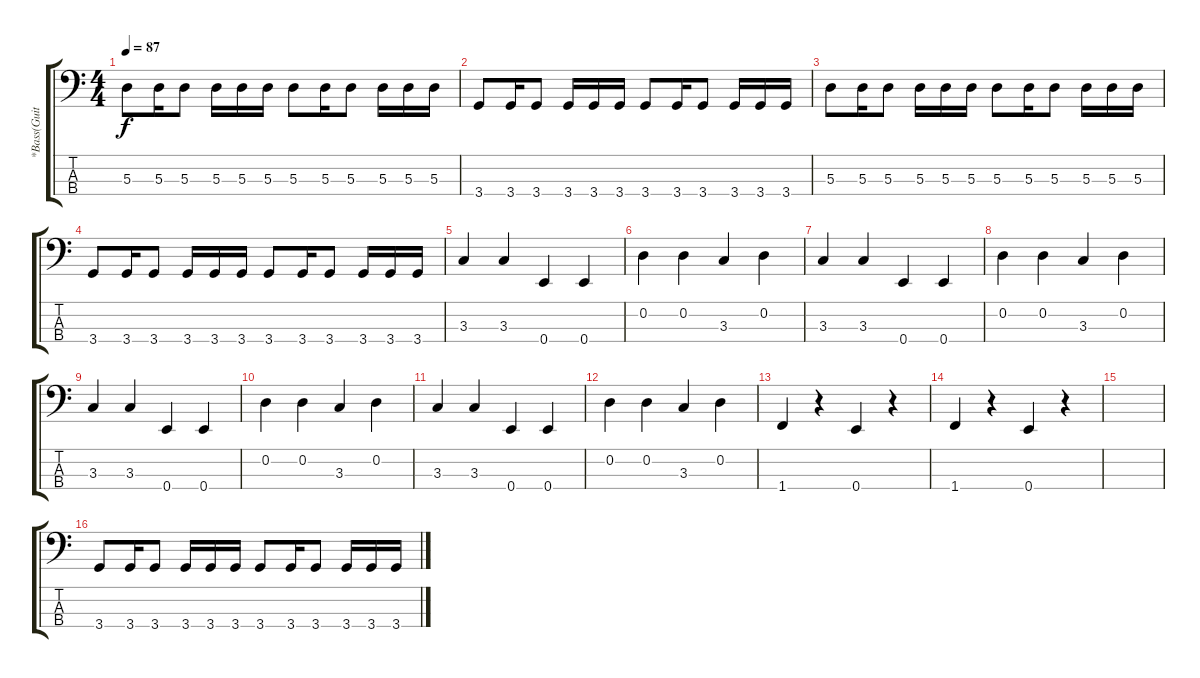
\track ("*Bass(Guitar_bass)" "*Bass(Guit") {instrument electricbassfinger}
\staff {score tabs}
\tuning (G2 D2 A1 E1) {hide}
\ts (4 4)
\tempo 87
\clef f4
\ks c
5.3.8{dy f} 5.3.16 5.3.8 5.3.16 5.3.16 5.3.16 5.3.8 5.3.16 5.3.8 5.3.16 5.3.16 5.3.16 |
3.4.8 3.4.16 3.4.8 3.4.16 3.4.16 3.4.16 3.4.8 3.4.16 3.4.8 3.4.16 3.4.16 3.4.16 |
5.3.8 5.3.16 5.3.8 5.3.16 5.3.16 5.3.16 5.3.8 5.3.16 5.3.8 5.3.16 5.3.16 5.3.16 |
3.4.8 3.4.16 3.4.8 3.4.16 3.4.16 3.4.16 3.4.8 3.4.16 3.4.8 3.4.16 3.4.16 3.4.16 |
3.3.4 3.3.4 0.4.4 0.4.4 |
0.2.4 0.2.4 3.3.4 0.2.4 |
3.3.4 3.3.4 0.4.4 0.4.4 |
0.2.4 0.2.4 3.3.4 0.2.4 |
3.3.4 3.3.4 0.4.4 0.4.4 |
0.2.4 0.2.4 3.3.4 0.2.4 |
3.3.4 3.3.4 0.4.4 0.4.4 |
0.2.4 0.2.4 3.3.4 0.2.4 |
1.4.4 r.4 0.4.4 r.4 |
1.4.4 r.4 0.4.4 r.4 |
|
3.4.8 3.4.16 3.4.8 3.4.16 3.4.16 3.4.16 3.4.8 3.4.16 3.4.8 3.4.16 3.4.16 3.4.16
